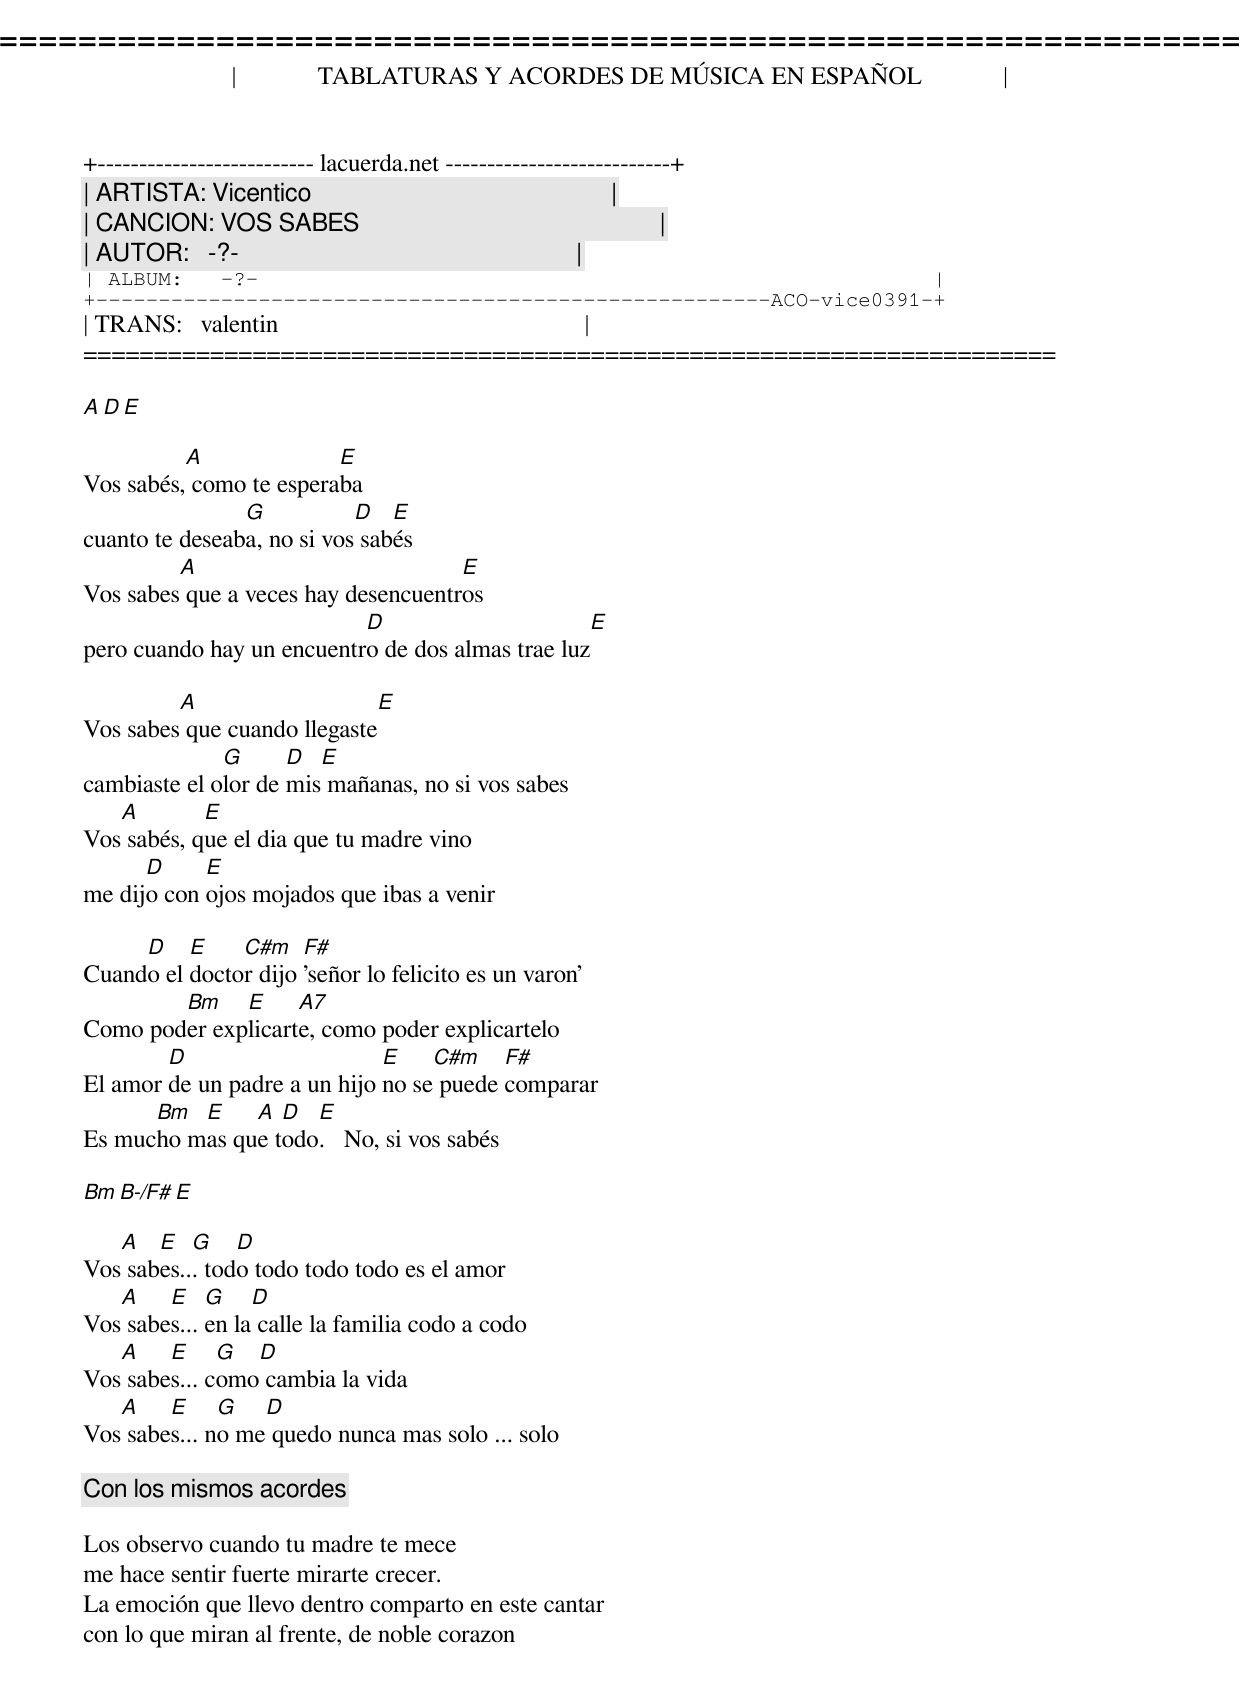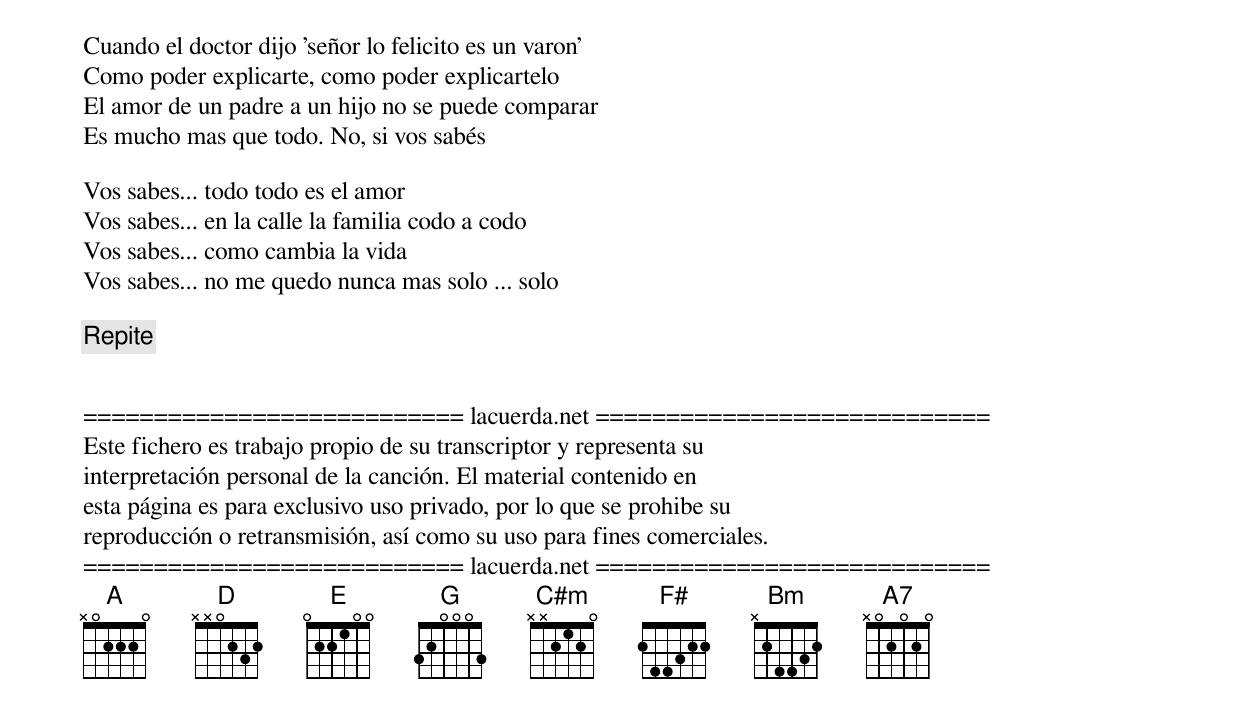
=====================================================================
|             TABLATURAS Y ACORDES DE MÚSICA EN ESPAÑOL             |
+-------------------------- lacuerda.net ---------------------------+
| ARTISTA: Vicentico                                                |
| CANCION: VOS SABES                                                |
| AUTOR:   -?-                                                      |
| ALBUM:   -?-                                                      |
+------------------------------------------------------ACO-vice0391-+
| TRANS:   valentin                                                 |
=====================================================================

A D E

          A              E
Vos sabés, como te esperaba
                G           D   E
cuanto te deseaba, no si vos sabés
         A                           E
Vos sabes que a veces hay desencuentros
                           D                           E
pero cuando hay un encuentro de dos almas trae luz

         A                   E
Vos sabes que cuando llegaste
              G      D  E
cambiaste el olor de mis mañanas, no si vos sabes
   A        E
Vos sabés, que el dia que tu madre vino
      D     E
me dijo con ojos mojados que ibas a venir

     D    E    C#m    F#
Cuando el doctor dijo 'señor lo felicito es un varon'
        Bm    E     A7
Como poder explicarte, como poder explicartelo
        D                     E    C#m    F#
El amor de un padre a un hijo no se puede comparar
      Bm  E    A  D  E
Es mucho mas que todo.   No, si vos sabés

    Bm  B-/F# E

   A   E   G    D
Vos sabes... todo todo todo todo es el amor
   A    E    G    D
Vos sabes... en la calle la familia codo a codo
   A    E     G  D
Vos sabes... como cambia la vida
   A    E     G   D
Vos sabes... no me quedo nunca mas solo ... solo

[Con los mismos acordes]

Los observo cuando tu madre te mece
me hace sentir fuerte mirarte crecer.
La emoción que llevo dentro comparto en este cantar
con lo que miran al frente, de noble corazon

Cuando el doctor dijo 'señor lo felicito es un varon'
Como poder explicarte, como poder explicartelo
El amor de un padre a un hijo no se puede comparar
Es mucho mas que todo. No, si vos sabés

Vos sabes... todo todo es el amor
Vos sabes... en la calle la familia codo a codo
Vos sabes... como cambia la vida
Vos sabes... no me quedo nunca mas solo ... solo

[Repite]


=========================== lacuerda.net ============================
Este fichero es trabajo propio de su transcriptor y representa su
interpretación personal de la canción. El material contenido en
esta página es para exclusivo uso privado, por lo que se prohibe su
reproducción o retransmisión, así como su uso para fines comerciales.
=========================== lacuerda.net ============================
